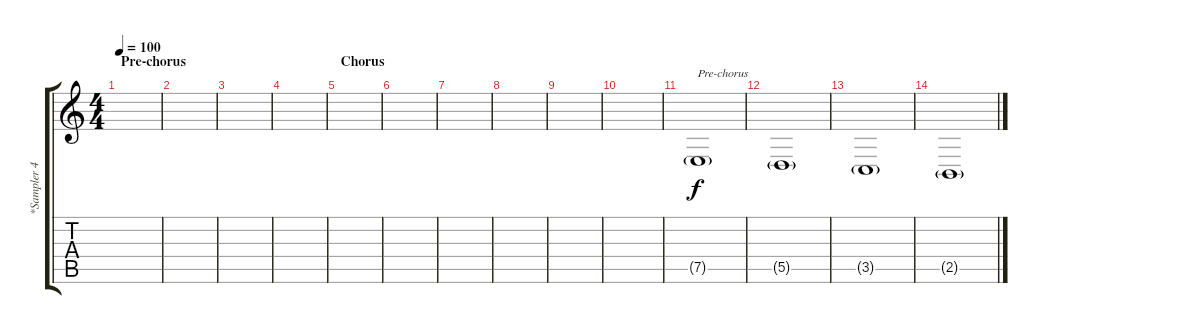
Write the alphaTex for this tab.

\track ("*Sampler 4 - Strings" "*Sampler 4") {instrument stringensemble2}
\staff {score tabs}
\tuning (E4 B3 G3 D3 A2 E2) {hide}
\ts (4 4)
\section ("" "Pre-chorus")
\tempo 100
\clef g2
\ks c
|
|
|
|
\section ("" "Chorus")
|
|
|
|
|
|
7.5{g}.1{txt "Pre-chorus"} |
5.5{g}.1 |
3.5{g}.1 |
2.5{g}.1
